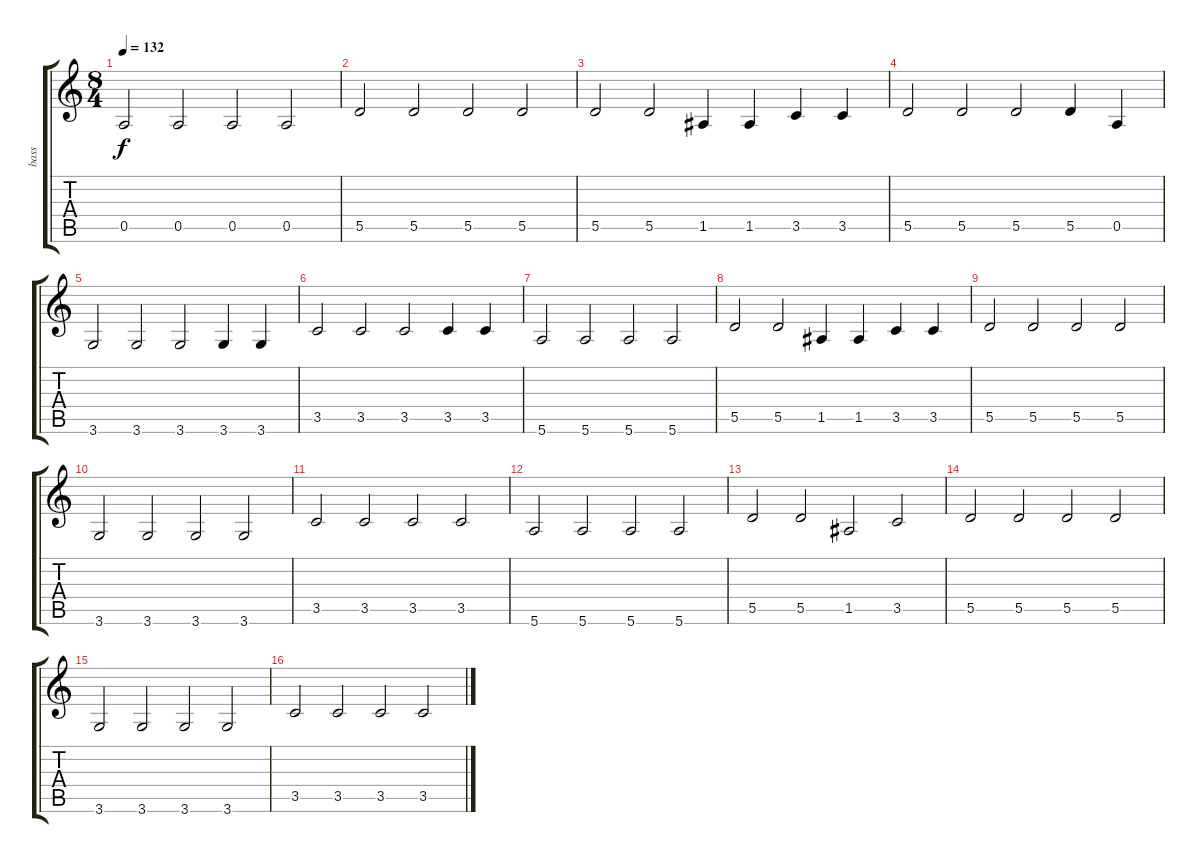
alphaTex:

\track ("bass" "bass") {instrument electricbassfinger}
\staff {score tabs}
\tuning (E4 B3 G3 D3 A2 E2) {hide}
\ts (8 4)
\tempo 132
\clef g2
\ks c
0.5.2{dy f} 0.5.2 0.5.2 0.5.2 |
5.5.2 5.5.2 5.5.2 5.5.2 |
5.5.2 5.5.2 1.5.4 1.5.4 3.5.4 3.5.4 |
5.5.2 5.5.2 5.5.2 5.5.4 0.5.4 |
3.6.2 3.6.2 3.6.2 3.6.4 3.6.4 |
3.5.2 3.5.2 3.5.2 3.5.4 3.5.4 |
5.6.2 5.6.2 5.6.2 5.6.2 |
5.5.2 5.5.2 1.5.4 1.5.4 3.5.4 3.5.4 |
5.5.2 5.5.2 5.5.2 5.5.2 |
3.6.2 3.6.2 3.6.2 3.6.2 |
3.5.2 3.5.2 3.5.2 3.5.2 |
5.6.2 5.6.2 5.6.2 5.6.2 |
5.5.2 5.5.2 1.5.2 3.5.2 |
5.5.2 5.5.2 5.5.2 5.5.2 |
3.6.2 3.6.2 3.6.2 3.6.2 |
3.5.2 3.5.2 3.5.2 3.5.2
